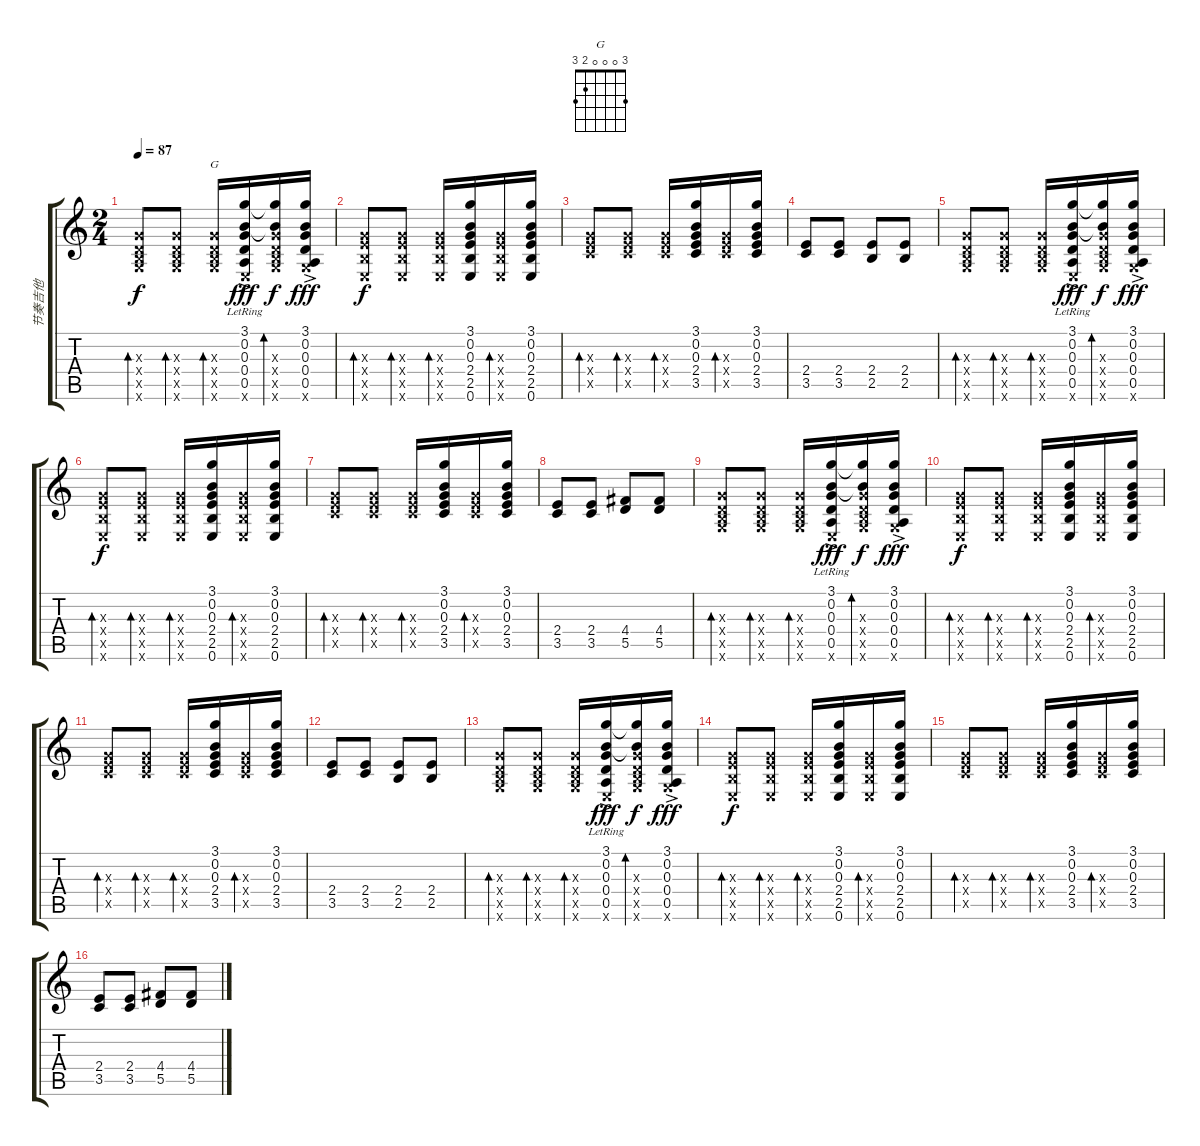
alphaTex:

\track ("节奏吉他" "节奏吉他") {instrument acousticguitarsteel}
\staff {score tabs}
\tuning (E4 B3 G3 D3 A2 E2) {hide}
\chord ("G" 3 0 0 0 2 3)
\ts (2 4)
\tempo 87
\clef g2
\ks c
(0.3{x} 0.4{x} 2.5{x} 3.6{x}).8{bd 30 dy f instrument acousticguitarsteel} (0.3{x} 0.4{x} 2.5{x} 3.6{x}).8{bd 30} (0.3{x} 0.4{x} 2.5{x} 3.6{x}).16{bd 30 ch "G"} (3.1{ac lr} 0.2{lr} 0.3 0.4 0.5 0.6{x}).16{dy fff} (3.1{t} 0.2{t} 0.3{x} 0.4{x} 2.5{x} 3.6{x}).16{bd 30 dy f} (3.1{ac} 0.2 0.3 0.4 0.5 3.6{x}).16{dy fff} |
(0.3{x} 2.4{x} 2.5{x} 0.6{x}).8{bd 30 dy f} (0.3{x} 2.4{x} 2.5{x} 0.6{x}).8{bd 30} (0.3{x} 2.4{x} 2.5{x} 0.6{x}).16{bd 30} (3.1 0.2 0.3 2.4 2.5 0.6).16 (0.3{x} 2.4{x} 2.5{x} 0.6{x}).16{bd 30} (3.1 0.2 0.3 2.4 2.5 0.6).16 |
(0.3{x} 2.4{x} 3.5{x}).8{bd 30} (0.3{x} 2.4{x} 3.5{x}).8{bd 30} (0.3{x} 2.4{x} 3.5{x}).16{bd 30} (3.1 0.2 0.3 2.4 3.5).16 (0.3{x} 2.4{x} 3.5{x}).16{bd 30} (3.1 0.2 0.3 2.4 3.5).16 |
(2.4 3.5).8 (2.4 3.5).8 (2.4 2.5).8 (2.4 2.5).8 |
(0.3{x} 0.4{x} 2.5{x} 3.6{x}).8{bd 30} (0.3{x} 0.4{x} 2.5{x} 3.6{x}).8{bd 30} (0.3{x} 0.4{x} 2.5{x} 3.6{x}).16{bd 30} (3.1{ac lr} 0.2{lr} 0.3 0.4 0.5 0.6{x}).16{dy fff} (3.1{t} 0.2{t} 0.3{x} 0.4{x} 2.5{x} 3.6{x}).16{bd 30 dy f} (3.1{ac} 0.2 0.3 0.4 0.5 3.6{x}).16{dy fff} |
(0.3{x} 2.4{x} 2.5{x} 0.6{x}).8{bd 30 dy f} (0.3{x} 2.4{x} 2.5{x} 0.6{x}).8{bd 30} (0.3{x} 2.4{x} 2.5{x} 0.6{x}).16{bd 30} (3.1 0.2 0.3 2.4 2.5 0.6).16 (0.3{x} 2.4{x} 2.5{x} 0.6{x}).16{bd 30} (3.1 0.2 0.3 2.4 2.5 0.6).16 |
(0.3{x} 2.4{x} 3.5{x}).8{bd 30} (0.3{x} 2.4{x} 3.5{x}).8{bd 30} (0.3{x} 2.4{x} 3.5{x}).16{bd 30} (3.1 0.2 0.3 2.4 3.5).16 (0.3{x} 2.4{x} 3.5{x}).16{bd 30} (3.1 0.2 0.3 2.4 3.5).16 |
(2.4 3.5).8 (2.4 3.5).8 (4.4 5.5).8 (4.4 5.5).8 |
(0.3{x} 0.4{x} 2.5{x} 3.6{x}).8{bd 30} (0.3{x} 0.4{x} 2.5{x} 3.6{x}).8{bd 30} (0.3{x} 0.4{x} 2.5{x} 3.6{x}).16{bd 30} (3.1{ac lr} 0.2{lr} 0.3 0.4 0.5 0.6{x}).16{dy fff} (3.1{t} 0.2{t} 0.3{x} 0.4{x} 2.5{x} 3.6{x}).16{bd 30 dy f} (3.1{ac} 0.2 0.3 0.4 0.5 3.6{x}).16{dy fff} |
(0.3{x} 2.4{x} 2.5{x} 0.6{x}).8{bd 30 dy f} (0.3{x} 2.4{x} 2.5{x} 0.6{x}).8{bd 30} (0.3{x} 2.4{x} 2.5{x} 0.6{x}).16{bd 30} (3.1 0.2 0.3 2.4 2.5 0.6).16 (0.3{x} 2.4{x} 2.5{x} 0.6{x}).16{bd 30} (3.1 0.2 0.3 2.4 2.5 0.6).16 |
(0.3{x} 2.4{x} 3.5{x}).8{bd 30} (0.3{x} 2.4{x} 3.5{x}).8{bd 30} (0.3{x} 2.4{x} 3.5{x}).16{bd 30} (3.1 0.2 0.3 2.4 3.5).16 (0.3{x} 2.4{x} 3.5{x}).16{bd 30} (3.1 0.2 0.3 2.4 3.5).16 |
(2.4 3.5).8 (2.4 3.5).8 (2.4 2.5).8 (2.4 2.5).8 |
(0.3{x} 0.4{x} 2.5{x} 3.6{x}).8{bd 30} (0.3{x} 0.4{x} 2.5{x} 3.6{x}).8{bd 30} (0.3{x} 0.4{x} 2.5{x} 3.6{x}).16{bd 30} (3.1{ac lr} 0.2{lr} 0.3 0.4 0.5 0.6{x}).16{dy fff} (3.1{t} 0.2{t} 0.3{x} 0.4{x} 2.5{x} 3.6{x}).16{bd 30 dy f} (3.1{ac} 0.2 0.3 0.4 0.5 3.6{x}).16{dy fff} |
(0.3{x} 2.4{x} 2.5{x} 0.6{x}).8{bd 30 dy f} (0.3{x} 2.4{x} 2.5{x} 0.6{x}).8{bd 30} (0.3{x} 2.4{x} 2.5{x} 0.6{x}).16{bd 30} (3.1 0.2 0.3 2.4 2.5 0.6).16 (0.3{x} 2.4{x} 2.5{x} 0.6{x}).16{bd 30} (3.1 0.2 0.3 2.4 2.5 0.6).16 |
(0.3{x} 2.4{x} 3.5{x}).8{bd 30} (0.3{x} 2.4{x} 3.5{x}).8{bd 30} (0.3{x} 2.4{x} 3.5{x}).16{bd 30} (3.1 0.2 0.3 2.4 3.5).16 (0.3{x} 2.4{x} 3.5{x}).16{bd 30} (3.1 0.2 0.3 2.4 3.5).16 |
(2.4 3.5).8 (2.4 3.5).8 (4.4 5.5).8 (4.4 5.5).8
